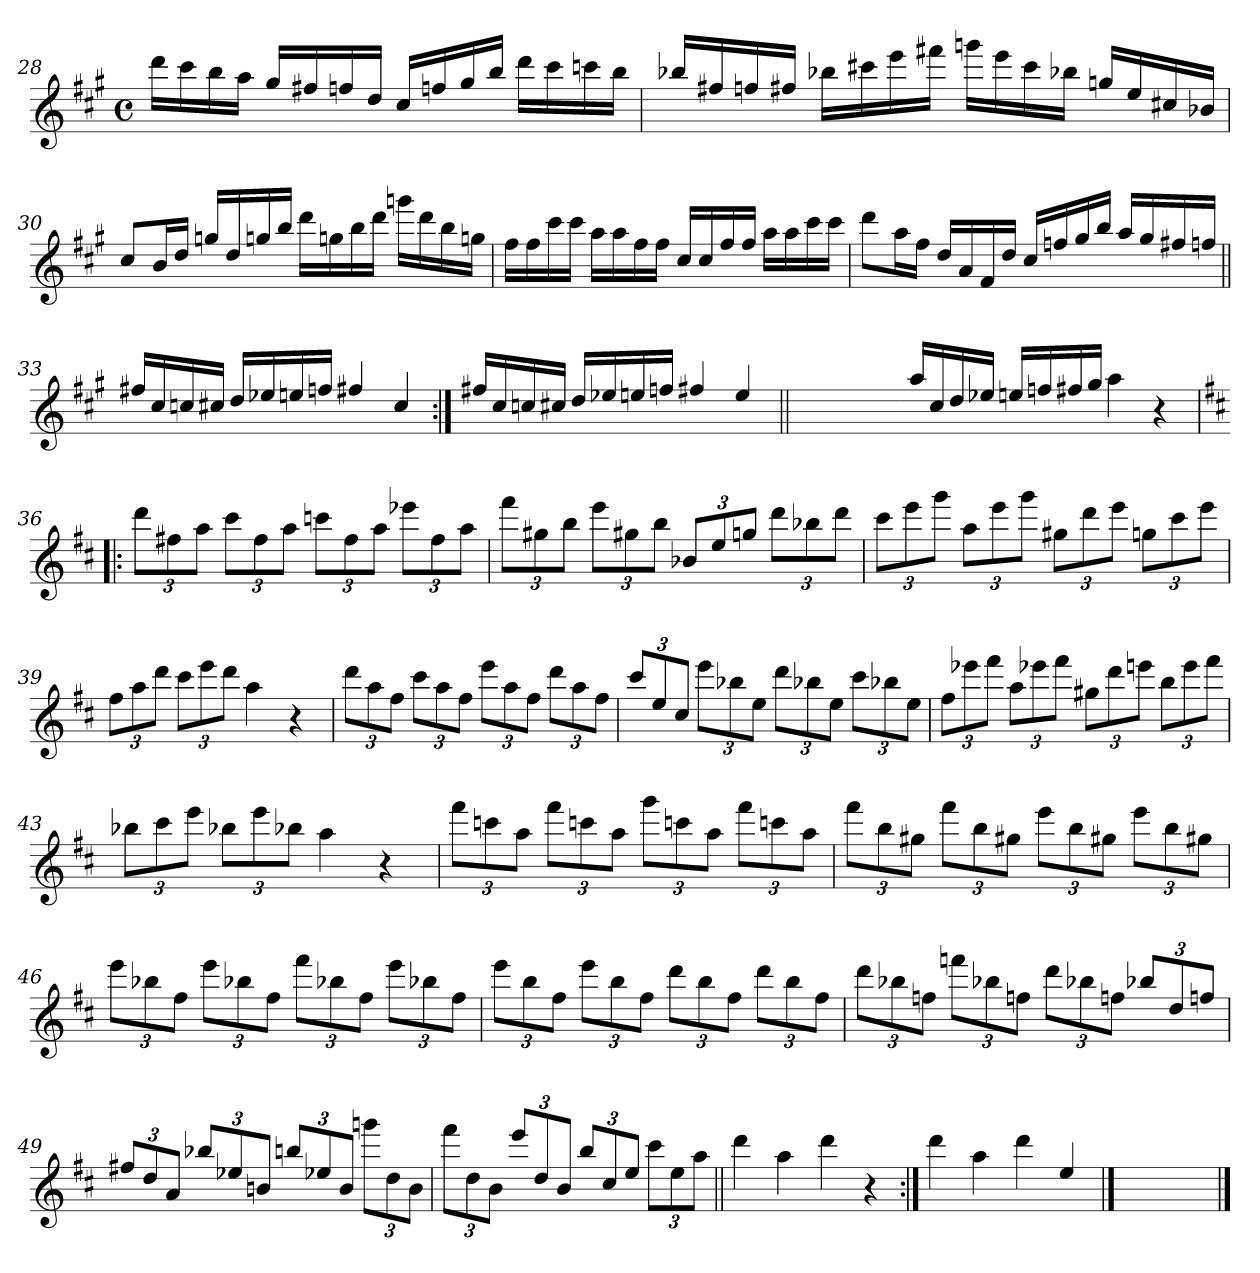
**kern
*part1
*staff1
!!LO:PB:g=z
*clefG2
*k[f#c#g#]
*A:
*M4/4
*met(c)
=28
16ddd\LL
16ccc#\
16bb\
16aa\JJ
16gg#/LL
16ff#X/
16ffn/
16dd/JJ
16cc#/LL
16ffn/
16gg#/
16bb/JJ
16ddd\LL
16ccc#\
16cccn\
16bb\JJ
=29
16bb-X/LL
16ff#X/
16ffn/
16ff#X/JJ
16bb-X\LL
16ccc#X\
16eee\
16fff#X\JJ
16gggn\LL
16eee\
16ccc#\
16bb-X\JJ
16ggn/LL
16ee/
16cc#X/
16b-X/JJ
!!LO:LB:g=z
=30
8cc#/L
16b/L
16dd/JJ
16ggn/LL
16dd/
16ggn/
16bb/JJ
16ddd\LL
16ggn\
16bb\
16ddd\JJ
16gggn\LL
16ddd\
16bb\
16ggn\JJ
=31
16ff#\LL
16ff#\
16ccc#\
16ccc#\JJ
16aa\LL
16aa\
16ff#\
16ff#\JJ
16cc#/LL
16cc#/
16ff#/
16ff#/JJ
16aa\LL
16aa\
16ccc#\
16ccc#\JJ
=32
8ddd\L
16aa\L
16ff#\JJ
16dd/LL
16a/
16f#/
16dd/JJ
16cc#/LL
16ffn/
16gg#/
16bb/JJ
16aa/LL
16gg#/
16ff#X/
16ffn/JJ
!!LO:LB:g=z
=33||
16ff#X/LL
16cc#/
16ccn/
16cc#X/JJ
16dd/LL
16ee-X/
16een/
16ffn/JJ
4ff#X/
4cc#/
=34:|!
16ff#X/LL
16cc#/
16ccn/
16cc#X/JJ
16dd/LL
16ee-X/
16een/
16ffn/JJ
4ff#X/
4ee/
=34X341||
1ryy
!!LO:LB:g=z
=35-
16aa/LL
16cc#/
16dd/
16ee-X/JJ
16een/LL
16ffn/
16ff#X/
16gg#/JJ
4aa\
4r
=36!|:
*k[f#c#]
*D:
*Xbrackettup
12ddd\L
12ff#X\
12aa\J
12ccc#\L
12ff#\
12aa\J
12cccn\L
12ff#\
12aa\J
12eee-X\L
12ff#\
12aa\J
=37
12fff#\L
12gg#X\
12bb\J
12eee\L
12gg#X\
12bb\J
12b-X/L
12ee/
12ggn/J
12ddd\L
12bb-X\
12ddd\J
!!LO:LB:g=z
=38
12ccc#\L
12eee\
12ggg\J
12aa\L
12eee\
12ggg\J
12gg#X\L
12ddd\
12eee\J
12ggn\L
12ccc#\
12eee\J
=39
12ff#\L
12aa\
12ddd\J
12ccc#\L
12eee\
12ddd\J
4aa\
4r
=40
12ddd\L
12aa\
12ff#\J
12ccc#\L
12aa\
12ff#\J
12eee\L
12aa\
12ff#\J
12ddd\L
12aa\
12ff#\J
!!LO:LB:g=z
=41
12ccc#/L
12ee/
12cc#/J
12eee\L
12bb-X\
12ee\J
12ddd\L
12bb-X\
12ee\J
12ccc#\L
12bb-X\
12ee\J
=42
12ff#\L
12eee-X\
12fff#\J
12aa\L
12eee-X\
12fff#\J
12gg#X\L
12ddd\
12eeen\J
12bb\L
12eee\
12fff#\J
=43
12bb-X\L
12ccc#\
12eee\J
12bb-X\L
12eee\
12bb-X\J
4aa\
4r
!!LO:LB:g=z
=44
12fff#\L
12cccn\
12aa\J
12fff#\L
12cccn\
12aa\J
12ggg\L
12cccn\
12aa\J
12fff#\L
12cccn\
12aa\J
=45
12fff#\L
12bb\
12gg#X\J
12fff#\L
12bb\
12gg#X\J
12eee\L
12bb\
12gg#X\J
12eee\L
12bb\
12gg#X\J
=46
12eee\L
12bb-X\
12ff#\J
12eee\L
12bb-X\
12ff#\J
12fff#\L
12bb-X\
12ff#\J
12eee\L
12bb-X\
12ff#\J
!!LO:LB:g=z
=47
12eee\L
12bb\
12ff#\J
12eee\L
12bb\
12ff#\J
12ddd\L
12bb\
12ff#\J
12ddd\L
12bb\
12ff#\J
=48
12ddd\L
12bb-X\
12ffn\J
12fffn\L
12bb-X\
12ffn\J
12ddd\L
12bb-X\
12ffn\J
12bb-X/L
12dd/
12ffn/J
=49
12ff#X/L
12dd/
12a/J
12bb-X/L
12ee-X/
12bn/J
12bbn/L
12ee-X/
12b/J
12gggn\L
12dd\
12b\J
!!LO:LB:g=z
=50
12fff#\L
12dd\
12b\J
12eee/L
12dd/
12b/J
12bb/L
12cc#/
12ee/J
12ccc#\L
12ee\
12aa\J
=51||
4ddd\
4aa\
4ddd\
4r
=52:|!
4ddd\
4aa\
4ddd\
4ee/
==53
1ryy
==
*-
